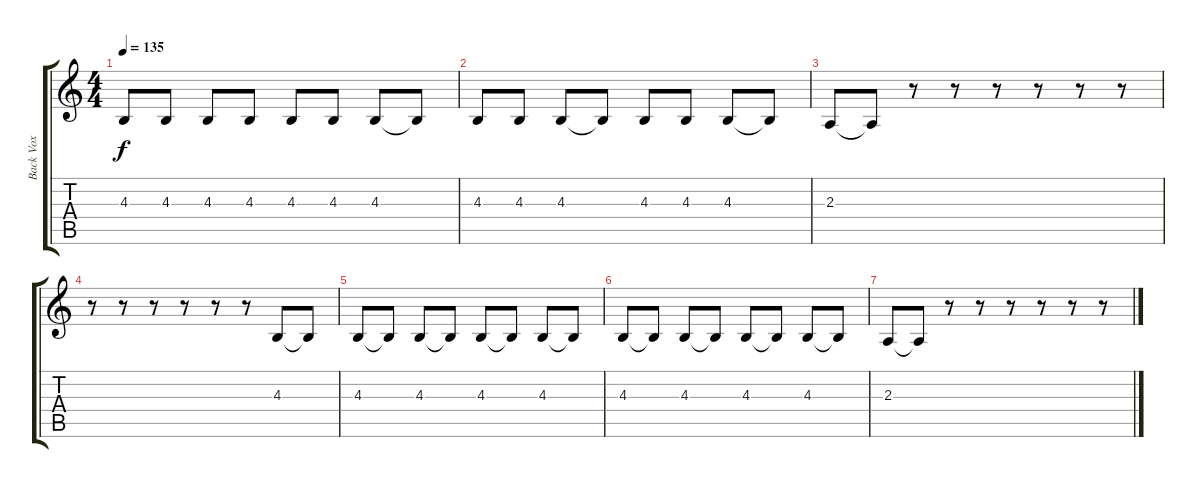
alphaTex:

\track ("Back Vox" "Back Vox") {instrument flute}
\staff {score tabs}
\tuning (E4 B3 G3 D3 A2 E2) {hide}
\ts (4 4)
\tempo 135
\clef g2
\ks c
4.3.8{dy f} 4.3.8 4.3.8 4.3.8 4.3.8 4.3.8 4.3.8 4.3{t}.8 |
4.3.8 4.3.8 4.3.8 4.3{t}.8 4.3.8 4.3.8 4.3.8 4.3{t}.8 |
2.3.8 2.3{t}.8 r.8 r.8 r.8 r.8 r.8 r.8 |
r.8 r.8 r.8 r.8 r.8 r.8 4.3.8 4.3{t}.8 |
4.3.8 4.3{t}.8 4.3.8 4.3{t}.8 4.3.8 4.3{t}.8 4.3.8 4.3{t}.8 |
4.3.8 4.3{t}.8 4.3.8 4.3{t}.8 4.3.8 4.3{t}.8 4.3.8 4.3{t}.8 |
2.3.8 2.3{t}.8 r.8 r.8 r.8 r.8 r.8 r.8
